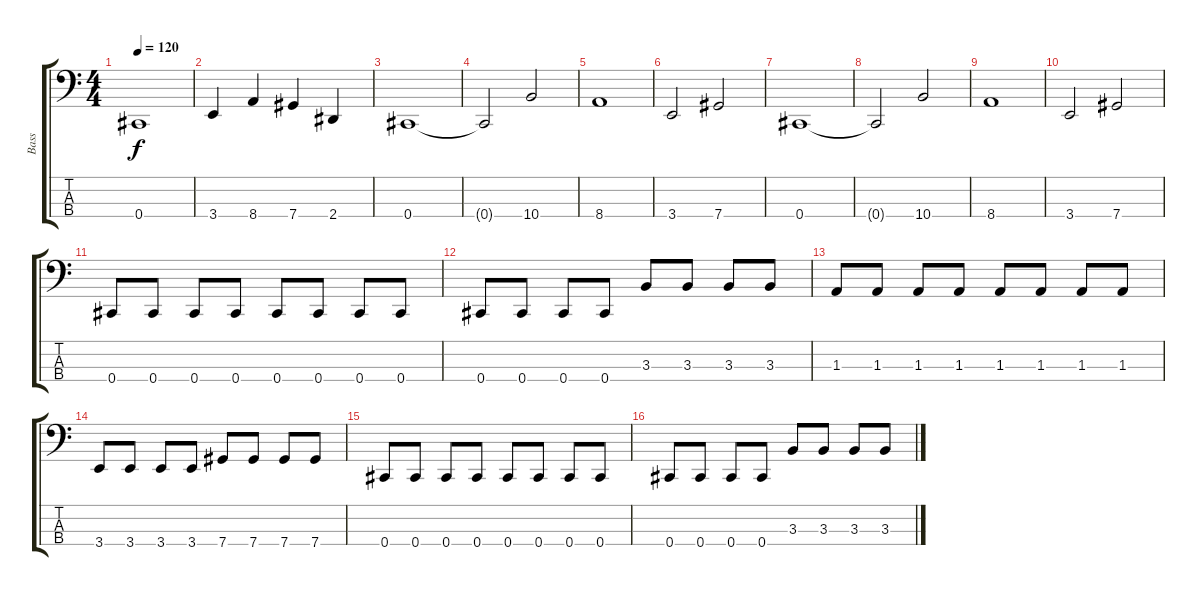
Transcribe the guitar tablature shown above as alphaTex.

\track ("Bass" "Bass") {instrument electricbassfinger}
\staff {score tabs}
\tuning (Gb2 Db2 Ab1 Db1) {hide}
\ts (4 4)
\tempo 120
\clef f4
\ks c
0.4.1{dy f} |
3.4.4 8.4.4 7.4.4 2.4.4 |
0.4.1 |
0.4{t}.2 10.4.2 |
8.4.1 |
3.4.2 7.4.2 |
0.4.1 |
0.4{t}.2 10.4.2 |
8.4.1 |
3.4.2 7.4.2 |
0.4.8 0.4.8 0.4.8 0.4.8 0.4.8 0.4.8 0.4.8 0.4.8 |
0.4.8 0.4.8 0.4.8 0.4.8 3.3.8 3.3.8 3.3.8 3.3.8 |
1.3.8 1.3.8 1.3.8 1.3.8 1.3.8 1.3.8 1.3.8 1.3.8 |
3.4.8 3.4.8 3.4.8 3.4.8 7.4.8 7.4.8 7.4.8 7.4.8 |
0.4.8 0.4.8 0.4.8 0.4.8 0.4.8 0.4.8 0.4.8 0.4.8 |
0.4.8 0.4.8 0.4.8 0.4.8 3.3.8 3.3.8 3.3.8 3.3.8
